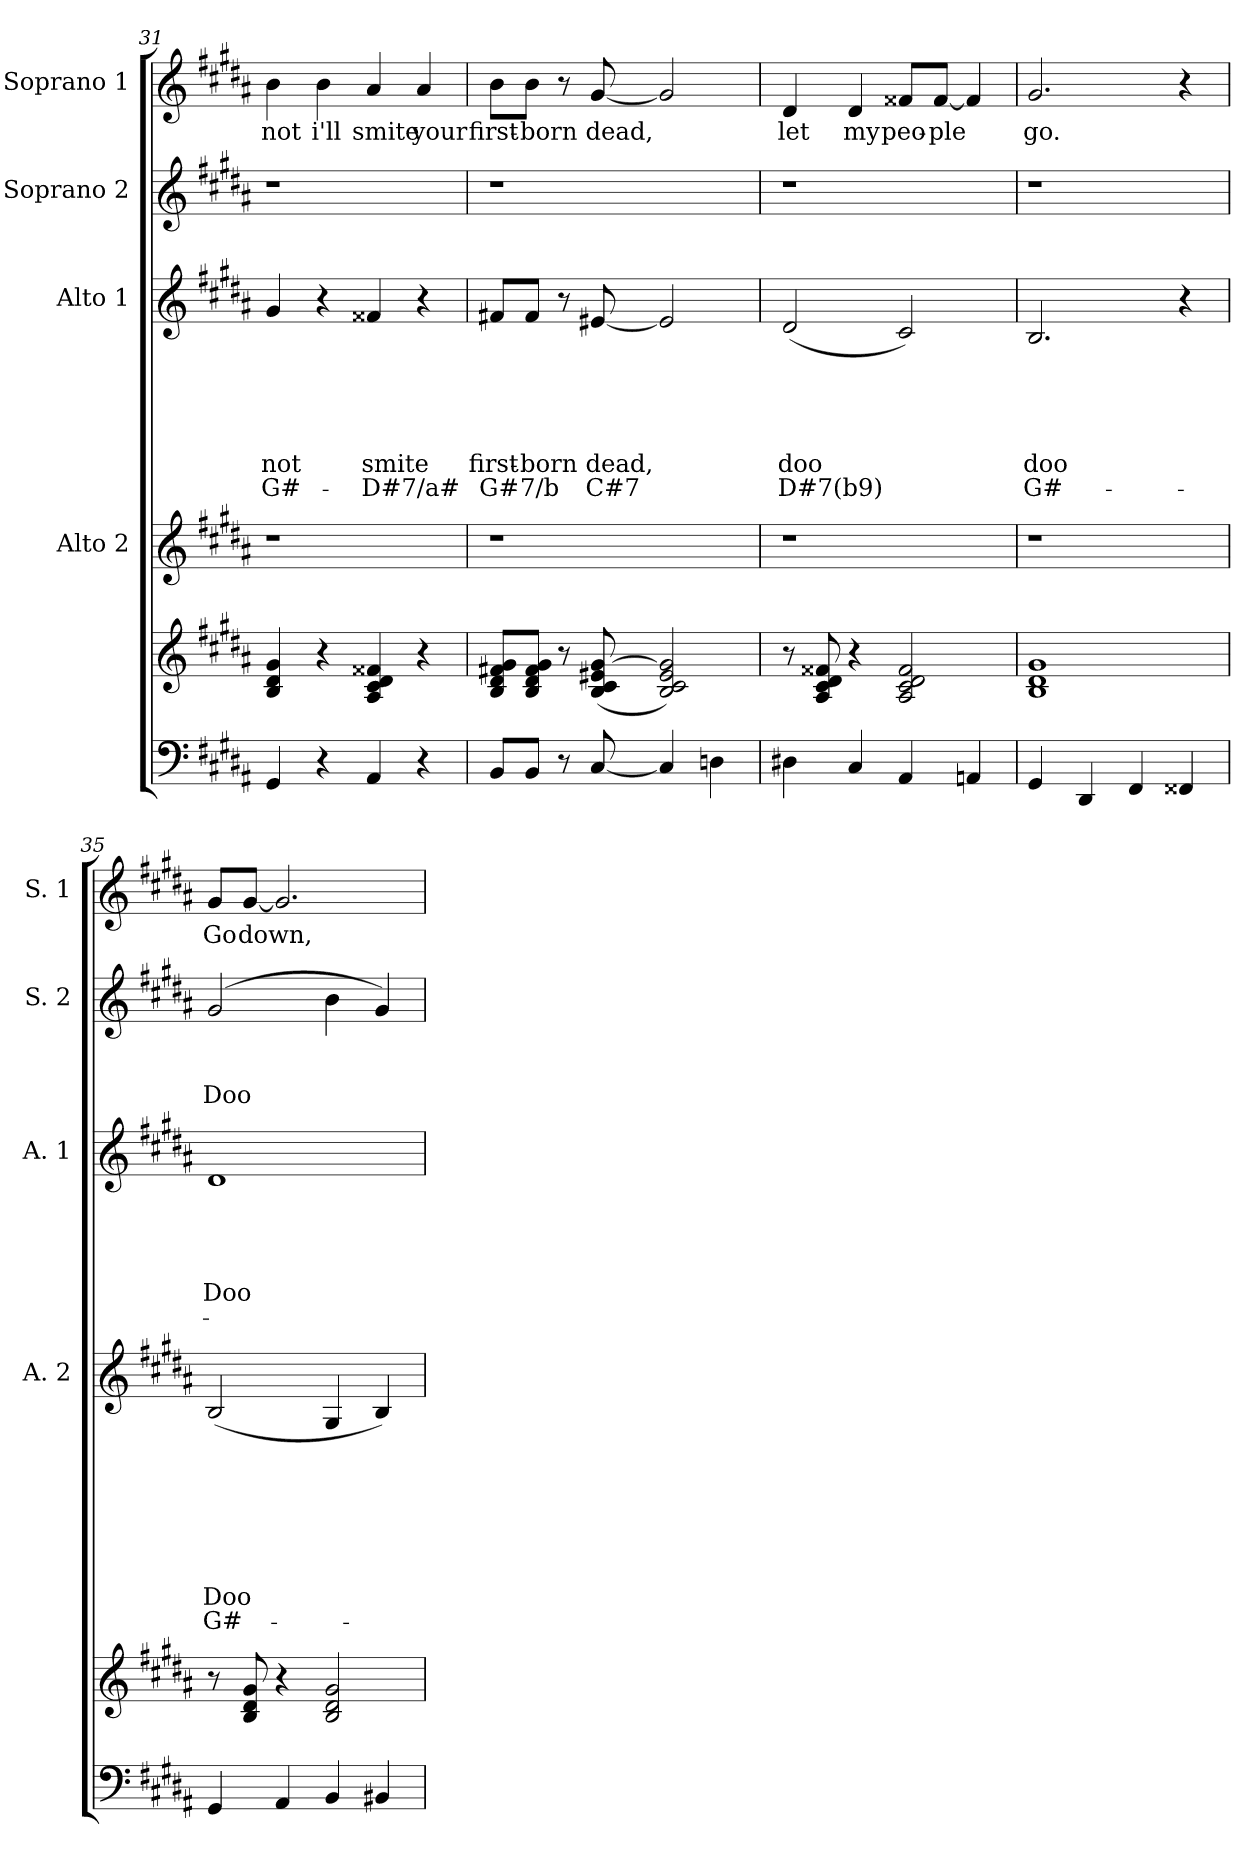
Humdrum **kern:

**kern	**kern	**kern	**text	**text	**text	**text	**text	**text	**text	**text	**kern	**text	**text	**text	**text	**text	**text	**kern	**text	**text	**text	**kern	**text
*part5	*part5	*part4	*part4	*part4	*part4	*part4	*part4	*part4	*part4	*part4	*part3	*part3	*part3	*part3	*part3	*part3	*part3	*part2	*part2	*part2	*part2	*part1	*part1
*staff6	*staff5	*staff4	*staff4	*staff4	*staff4	*staff4	*staff4	*staff4	*staff4	*staff4	*staff3	*staff3	*staff3	*staff3	*staff3	*staff3	*staff3	*staff2	*staff2	*staff2	*staff2	*staff1	*staff1
*	*	*I"Alto 2	*	*	*	*	*	*	*	*	*I"Alto 1	*	*	*	*	*	*	*I"Soprano 2	*	*	*	*I"Soprano 1	*
*	*	*I'A. 2	*	*	*	*	*	*	*	*	*I'A. 1	*	*	*	*	*	*	*I'S. 2	*	*	*	*I'S. 1	*
!!LO:LB:g=z
*clefF4	*clefG2	*clefG2	*	*	*	*	*	*	*	*	*clefG2	*	*	*	*	*	*	*clefG2	*	*	*	*clefG2	*
*k[f#c#g#d#a#]	*k[f#c#g#d#a#]	*k[f#c#g#d#a#]	*	*	*	*	*	*	*	*	*k[f#c#g#d#a#]	*	*	*	*	*	*	*k[f#c#g#d#a#]	*	*	*	*k[f#c#g#d#a#]	*
*B:	*B:	*B:	*	*	*	*	*	*	*	*	*B:	*	*	*	*	*	*	*B:	*	*	*	*B:	*
=31	=31	=31	=31	=31	=31	=31	=31	=31	=31	=31	=31	=31	=31	=31	=31	=31	=31	=31	=31	=31	=31	=31	=31
!	!	!	!	!	!	!	!	!	!	!	!	!	!	!	!	!LO:LY:b	!LO:LY:b	!	!	!	!	!	!LO:LY:b
4GG#/	4B/ 4d#/ 4g#/	1r	.	.	.	.	.	.	.	.	4g#/	.	.	.	.	not	-G#-	1r	.	.	.	4b\	not
!	!	!	!	!	!	!	!	!	!	!	!	!	!	!	!	!	!	!	!	!	!	!	!LO:LY:b
4r	4r	.	.	.	.	.	.	.	.	.	4r	.	.	.	.	.	.	.	.	.	.	4b\	i'll
!	!	!	!	!	!	!	!	!	!	!	!	!	!	!	!	!LO:LY:b	!LO:LY:b	!	!	!	!	!	!LO:LY:b
4AA#/	4A#/ 4c#/ 4d#/ 4f##X/	.	.	.	.	.	.	.	.	.	4f##X/	.	.	.	.	smite	-D#7/a#	.	.	.	.	4a#/	smite
!	!	!	!	!	!	!	!	!	!	!	!	!	!	!	!	!	!	!	!	!	!	!	!LO:LY:b
4r	4r	.	.	.	.	.	.	.	.	.	4r	.	.	.	.	.	.	.	.	.	.	4a#/	your
=32	=32	=32	=32	=32	=32	=32	=32	=32	=32	=32	=32	=32	=32	=32	=32	=32	=32	=32	=32	=32	=32	=32	=32
!	!	!	!	!	!	!	!	!	!	!	!	!	!	!	!	!LO:LY:b	!LO:LY:b	!	!	!	!	!	!LO:LY:b
8BB/L	8B/ 8d#/ 8f#X/ 8g#/L	1r	.	.	.	.	.	.	.	.	8f#X/L	.	.	.	.	first-	G#-	1r	.	.	.	8b\L	first-
!	!	!	!	!	!	!	!	!	!	!	!	!	!	!	!	!LO:LY:b:rj	!LO:LY:b:rj	!	!	!	!	!	!LO:LY:b:rj
8BB/J	8B/ 8d#/ 8f#/ 8g#/J	.	.	.	.	.	.	.	.	.	8f#/J	.	.	.	.	-born	-7/b	.	.	.	.	8b\J	-born
8r	8r	.	.	.	.	.	.	.	.	.	8r	.	.	.	.	.	.	.	.	.	.	8r	.
!	!	!	!	!	!	!	!	!	!	!	!	!	!	!	!	!LO:LY:b	!LO:LY:b	!	!	!	!	!	!LO:LY:b
[<8C#/	(8B/ 8c#/ 8e#X/ [>8g#/	.	.	.	.	.	.	.	.	.	[<8e#X/	.	.	.	.	dead,	C#7	.	.	.	.	[<8g#/	dead,
4C#/]	2B/ 2c#/ 2e#/ 2g#/])	.	.	.	.	.	.	.	.	.	2e#/]	.	.	.	.	.	.	.	.	.	.	2g#/]	.
4Dn\	.	.	.	.	.	.	.	.	.	.	.	.	.	.	.	.	.	.	.	.	.	.	.
=33	=33	=33	=33	=33	=33	=33	=33	=33	=33	=33	=33	=33	=33	=33	=33	=33	=33	=33	=33	=33	=33	=33	=33
!	!	!	!	!	!	!	!	!	!	!	!	!	!	!	!	!LO:LY:b	!LO:LY:b	!	!	!	!	!	!LO:LY:b
4D#X\	8r	1r	.	.	.	.	.	.	.	.	(<2d#/	.	.	.	.	doo	D#7(b9)	1r	.	.	.	4d#/	let
.	8A#/ 8c#/ 8d#/ 8f##X/	.	.	.	.	.	.	.	.	.	.	.	.	.	.	.	.	.	.	.	.	.	.
!	!	!	!	!	!	!	!	!	!	!	!	!	!	!	!	!	!	!	!	!	!	!	!LO:LY:b
4C#/	4r	.	.	.	.	.	.	.	.	.	.	.	.	.	.	.	.	.	.	.	.	4d#/	my
!	!	!	!	!	!	!	!	!	!	!	!	!	!	!	!	!	!	!	!	!	!	!	!LO:LY:b
4AA#/	2A#/ 2c#/ 2d#/ 2f##/	.	.	.	.	.	.	.	.	.	2c#/)	.	.	.	.	.	.	.	.	.	.	8f##X/L	peo-
!	!	!	!	!	!	!	!	!	!	!	!	!	!	!	!	!	!	!	!	!	!	!	!LO:LY:b
.	.	.	.	.	.	.	.	.	.	.	.	.	.	.	.	.	.	.	.	.	.	[<8f##/J	-ple
4AAn/	.	.	.	.	.	.	.	.	.	.	.	.	.	.	.	.	.	.	.	.	.	4f##/]	.
=34	=34	=34	=34	=34	=34	=34	=34	=34	=34	=34	=34	=34	=34	=34	=34	=34	=34	=34	=34	=34	=34	=34	=34
!	!	!	!	!	!	!	!	!	!	!	!	!	!	!	!	!LO:LY:b	!LO:LY:b	!	!	!	!	!	!LO:LY:b
4GG#/	1B 1d# 1g#	1r	.	.	.	.	.	.	.	.	2.B/	.	.	.	.	doo	G#-	1r	.	.	.	2.g#/	go.
4DD#/	.	.	.	.	.	.	.	.	.	.	.	.	.	.	.	.	.	.	.	.	.	.	.
4FF#/	.	.	.	.	.	.	.	.	.	.	.	.	.	.	.	.	.	.	.	.	.	.	.
4FF##X/	.	.	.	.	.	.	.	.	.	.	4r	.	.	.	.	.	.	.	.	.	.	4r	.
!!LO:LB:g=z
=35	=35	=35	=35	=35	=35	=35	=35	=35	=35	=35	=35	=35	=35	=35	=35	=35	=35	=35	=35	=35	=35	=35	=35
!	!	!	!	!	!	!	!	!	!LO:LY:b	!LO:LY:b	!	!	!	!	!	!LO:LY:b	!	!	!	!	!LO:LY:b	!	!LO:LY:b
4GG#/	8r	(<2B/	.	.	.	.	.	.	Doo	G#-	1d#	.	.	.	.	Doo	.	(2g#/	.	.	Doo	8g#/L	Go
!	!	!	!	!	!	!	!	!	!	!	!	!	!	!	!	!	!	!	!	!	!	!	!LO:LY:b
.	8B/ 8d#/ 8g#/	.	.	.	.	.	.	.	.	.	.	.	.	.	.	.	.	.	.	.	.	[<8g#/J	down,
4AA#/	4r	.	.	.	.	.	.	.	.	.	.	.	.	.	.	.	.	.	.	.	.	2.g#/]	.
4BB/	2B/ 2d#/ 2g#/	4G#/	.	.	.	.	.	.	.	.	.	.	.	.	.	.	.	4b\	.	.	.	.	.
4BB#X/	.	4B/)	.	.	.	.	.	.	.	.	.	.	.	.	.	.	.	4g#/)	.	.	.	.	.
=	=	=	=	=	=	=	=	=	=	=	=	=	=	=	=	=	=	=	=	=	=	=	=
*-	*-	*-	*-	*-	*-	*-	*-	*-	*-	*-	*-	*-	*-	*-	*-	*-	*-	*-	*-	*-	*-	*-	*-
